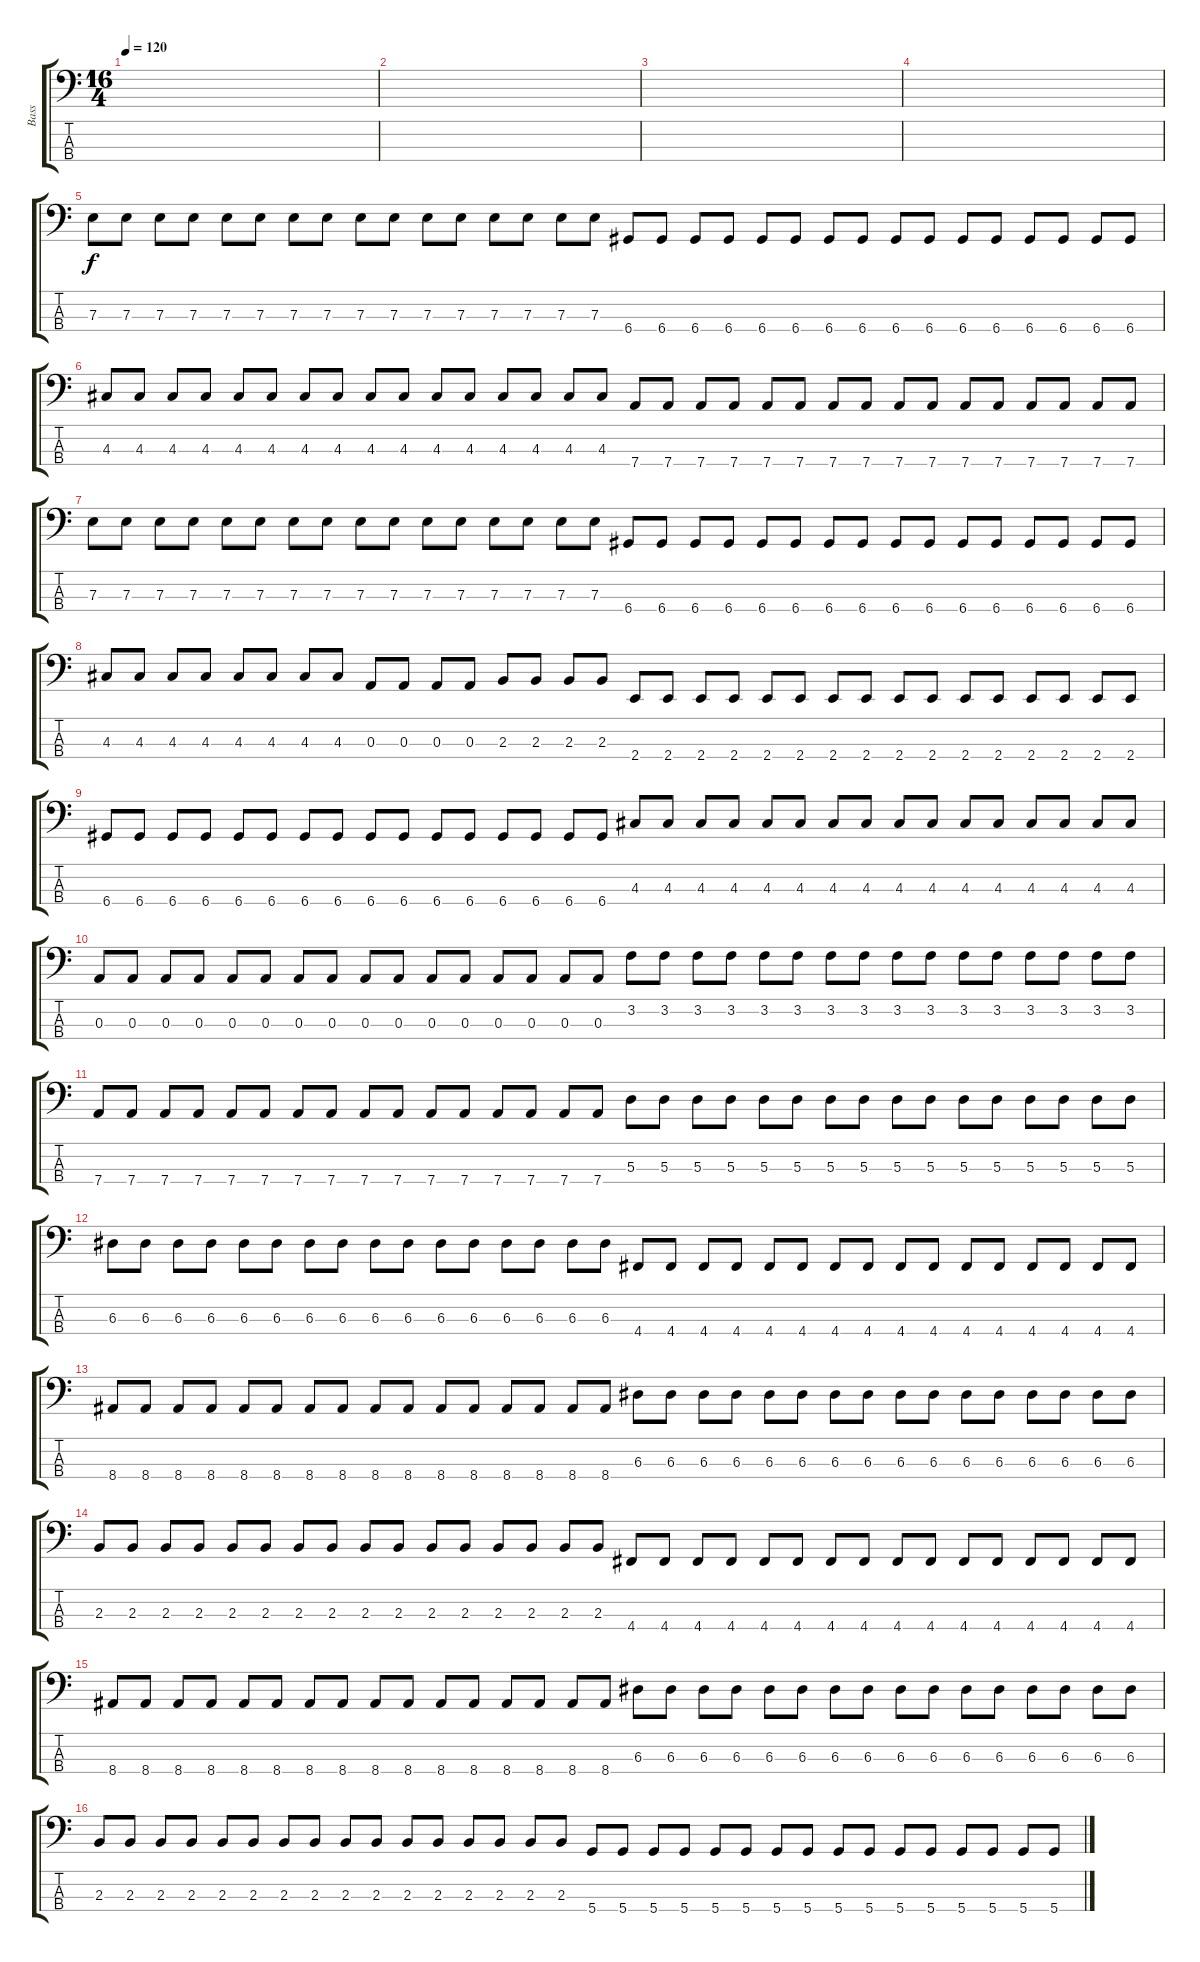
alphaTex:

\track ("Bass" "Bass") {instrument electricbassfinger}
\staff {score tabs}
\tuning (G2 D2 A1 D1) {hide}
\ts (16 4)
\tempo 120
\clef f4
\ks c
|
|
|
|
7.3.8 7.3.8 7.3.8 7.3.8 7.3.8 7.3.8 7.3.8 7.3.8 7.3.8 7.3.8 7.3.8 7.3.8 7.3.8 7.3.8 7.3.8 7.3.8 6.4.8 6.4.8 6.4.8 6.4.8 6.4.8 6.4.8 6.4.8 6.4.8 6.4.8 6.4.8 6.4.8 6.4.8 6.4.8 6.4.8 6.4.8 6.4.8 |
4.3.8 4.3.8 4.3.8 4.3.8 4.3.8 4.3.8 4.3.8 4.3.8 4.3.8 4.3.8 4.3.8 4.3.8 4.3.8 4.3.8 4.3.8 4.3.8 7.4.8 7.4.8 7.4.8 7.4.8 7.4.8 7.4.8 7.4.8 7.4.8 7.4.8 7.4.8 7.4.8 7.4.8 7.4.8 7.4.8 7.4.8 7.4.8 |
7.3.8 7.3.8 7.3.8 7.3.8 7.3.8 7.3.8 7.3.8 7.3.8 7.3.8 7.3.8 7.3.8 7.3.8 7.3.8 7.3.8 7.3.8 7.3.8 6.4.8 6.4.8 6.4.8 6.4.8 6.4.8 6.4.8 6.4.8 6.4.8 6.4.8 6.4.8 6.4.8 6.4.8 6.4.8 6.4.8 6.4.8 6.4.8 |
4.3.8 4.3.8 4.3.8 4.3.8 4.3.8 4.3.8 4.3.8 4.3.8 0.3.8 0.3.8 0.3.8 0.3.8 2.3.8 2.3.8 2.3.8 2.3.8 2.4.8 2.4.8 2.4.8 2.4.8 2.4.8 2.4.8 2.4.8 2.4.8 2.4.8 2.4.8 2.4.8 2.4.8 2.4.8 2.4.8 2.4.8 2.4.8 |
6.4.8 6.4.8 6.4.8 6.4.8 6.4.8 6.4.8 6.4.8 6.4.8 6.4.8 6.4.8 6.4.8 6.4.8 6.4.8 6.4.8 6.4.8 6.4.8 4.3.8 4.3.8 4.3.8 4.3.8 4.3.8 4.3.8 4.3.8 4.3.8 4.3.8 4.3.8 4.3.8 4.3.8 4.3.8 4.3.8 4.3.8 4.3.8 |
0.3.8 0.3.8 0.3.8 0.3.8 0.3.8 0.3.8 0.3.8 0.3.8 0.3.8 0.3.8 0.3.8 0.3.8 0.3.8 0.3.8 0.3.8 0.3.8 3.2.8 3.2.8 3.2.8 3.2.8 3.2.8 3.2.8 3.2.8 3.2.8 3.2.8 3.2.8 3.2.8 3.2.8 3.2.8 3.2.8 3.2.8 3.2.8 |
7.4.8 7.4.8 7.4.8 7.4.8 7.4.8 7.4.8 7.4.8 7.4.8 7.4.8 7.4.8 7.4.8 7.4.8 7.4.8 7.4.8 7.4.8 7.4.8 5.3.8 5.3.8 5.3.8 5.3.8 5.3.8 5.3.8 5.3.8 5.3.8 5.3.8 5.3.8 5.3.8 5.3.8 5.3.8 5.3.8 5.3.8 5.3.8 |
6.3.8 6.3.8 6.3.8 6.3.8 6.3.8 6.3.8 6.3.8 6.3.8 6.3.8 6.3.8 6.3.8 6.3.8 6.3.8 6.3.8 6.3.8 6.3.8 4.4.8 4.4.8 4.4.8 4.4.8 4.4.8 4.4.8 4.4.8 4.4.8 4.4.8 4.4.8 4.4.8 4.4.8 4.4.8 4.4.8 4.4.8 4.4.8 |
8.4.8 8.4.8 8.4.8 8.4.8 8.4.8 8.4.8 8.4.8 8.4.8 8.4.8 8.4.8 8.4.8 8.4.8 8.4.8 8.4.8 8.4.8 8.4.8 6.3.8 6.3.8 6.3.8 6.3.8 6.3.8 6.3.8 6.3.8 6.3.8 6.3.8 6.3.8 6.3.8 6.3.8 6.3.8 6.3.8 6.3.8 6.3.8 |
2.3.8 2.3.8 2.3.8 2.3.8 2.3.8 2.3.8 2.3.8 2.3.8 2.3.8 2.3.8 2.3.8 2.3.8 2.3.8 2.3.8 2.3.8 2.3.8 4.4.8 4.4.8 4.4.8 4.4.8 4.4.8 4.4.8 4.4.8 4.4.8 4.4.8 4.4.8 4.4.8 4.4.8 4.4.8 4.4.8 4.4.8 4.4.8 |
8.4.8 8.4.8 8.4.8 8.4.8 8.4.8 8.4.8 8.4.8 8.4.8 8.4.8 8.4.8 8.4.8 8.4.8 8.4.8 8.4.8 8.4.8 8.4.8 6.3.8 6.3.8 6.3.8 6.3.8 6.3.8 6.3.8 6.3.8 6.3.8 6.3.8 6.3.8 6.3.8 6.3.8 6.3.8 6.3.8 6.3.8 6.3.8 |
2.3.8 2.3.8 2.3.8 2.3.8 2.3.8 2.3.8 2.3.8 2.3.8 2.3.8 2.3.8 2.3.8 2.3.8 2.3.8 2.3.8 2.3.8 2.3.8 5.4.8 5.4.8 5.4.8 5.4.8 5.4.8 5.4.8 5.4.8 5.4.8 5.4.8 5.4.8 5.4.8 5.4.8 5.4.8 5.4.8 5.4.8 5.4.8
